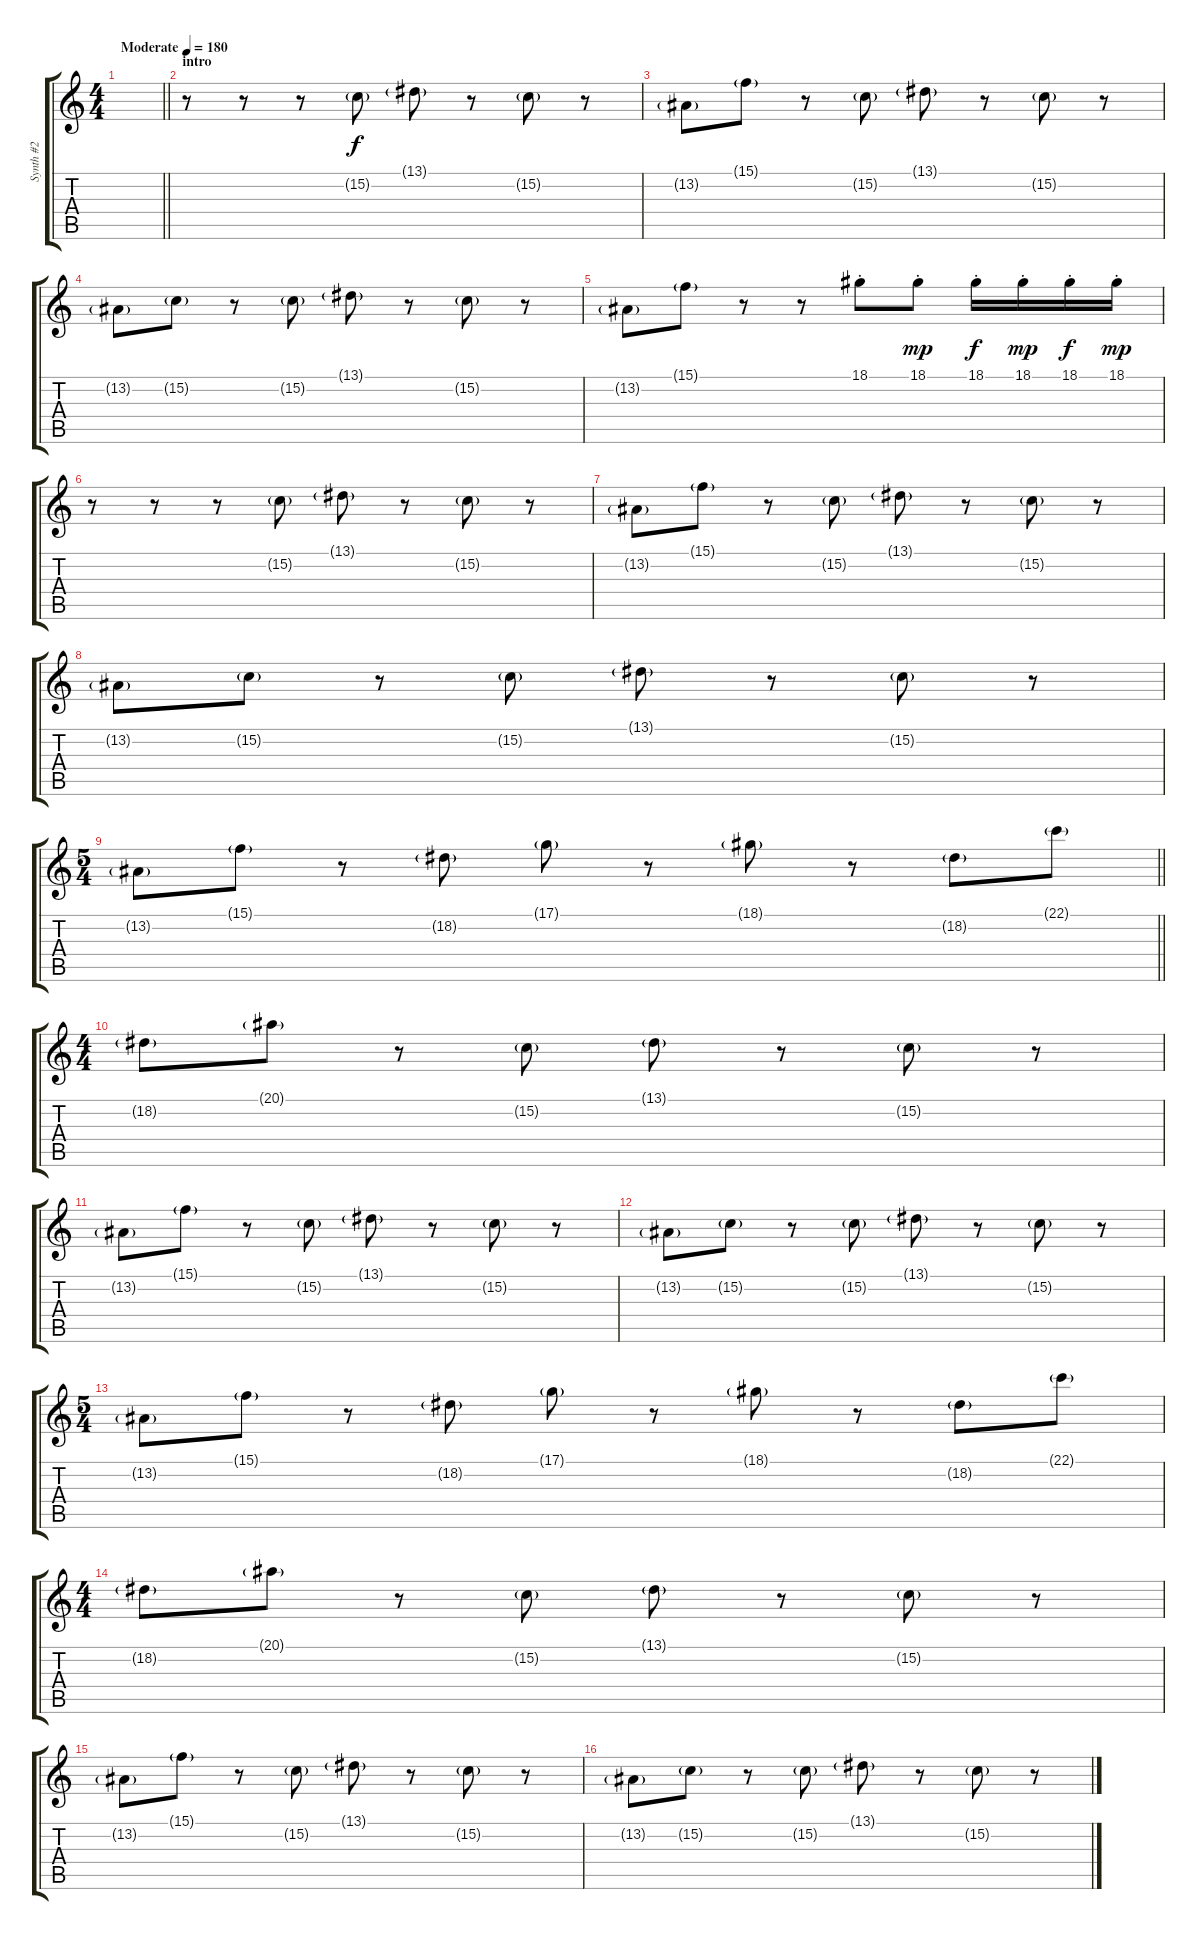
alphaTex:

\track ("Synth #2" "Synth #2") {instrument gunshot}
\staff {score tabs}
\tuning (D4 A3 F3 C3 G2 C2) {hide}
\ts (4 4)
\tempo (180 "Moderate")
\clef g2
\barLineRight lightlight
\ks c
|
\section ("" "intro")
r.8{volume 16} r.8 r.8 15.2{g}.8 13.1{g}.8 r.8 15.2{g}.8 r.8 |
13.2{g}.8 15.1{g}.8 r.8 15.2{g}.8 13.1{g}.8 r.8 15.2{g}.8 r.8 |
13.2{g}.8 15.2{g}.8 r.8 15.2{g}.8 13.1{g}.8 r.8 15.2{g}.8 r.8 |
13.2{g}.8 15.1{g}.8 r.8 r.8 18.1{st}.8{dy f volume 10 instrument gunshot} 18.1{st}.8{dy mp} 18.1{st}.16{dy f} 18.1{st}.16{dy mp} 18.1{st}.16{dy f} 18.1{st}.16{dy mp} |
r.8{volume 16 instrument electricpiano1} r.8 r.8 15.2{g}.8 13.1{g}.8 r.8 15.2{g}.8 r.8 |
13.2{g}.8 15.1{g}.8 r.8 15.2{g}.8 13.1{g}.8 r.8 15.2{g}.8 r.8 |
13.2{g}.8 15.2{g}.8 r.8 15.2{g}.8 13.1{g}.8 r.8 15.2{g}.8 r.8 |
\ts (5 4)
\barLineRight lightlight
13.2{g}.8 15.1{g}.8 r.8 18.2{g}.8 17.1{g}.8 r.8 18.1{g}.8 r.8 18.2{g}.8 22.1{g}.8 |
\ts (4 4)
18.2{g}.8 20.1{g}.8 r.8 15.2{g}.8 13.1{g}.8 r.8 15.2{g}.8 r.8 |
13.2{g}.8 15.1{g}.8 r.8 15.2{g}.8 13.1{g}.8 r.8 15.2{g}.8 r.8 |
13.2{g}.8 15.2{g}.8 r.8 15.2{g}.8 13.1{g}.8 r.8 15.2{g}.8 r.8 |
\ts (5 4)
13.2{g}.8 15.1{g}.8 r.8 18.2{g}.8 17.1{g}.8 r.8 18.1{g}.8 r.8 18.2{g}.8 22.1{g}.8 |
\ts (4 4)
18.2{g}.8 20.1{g}.8 r.8 15.2{g}.8 13.1{g}.8 r.8 15.2{g}.8 r.8 |
13.2{g}.8 15.1{g}.8 r.8 15.2{g}.8 13.1{g}.8 r.8 15.2{g}.8 r.8 |
13.2{g}.8 15.2{g}.8 r.8 15.2{g}.8 13.1{g}.8 r.8 15.2{g}.8 r.8
